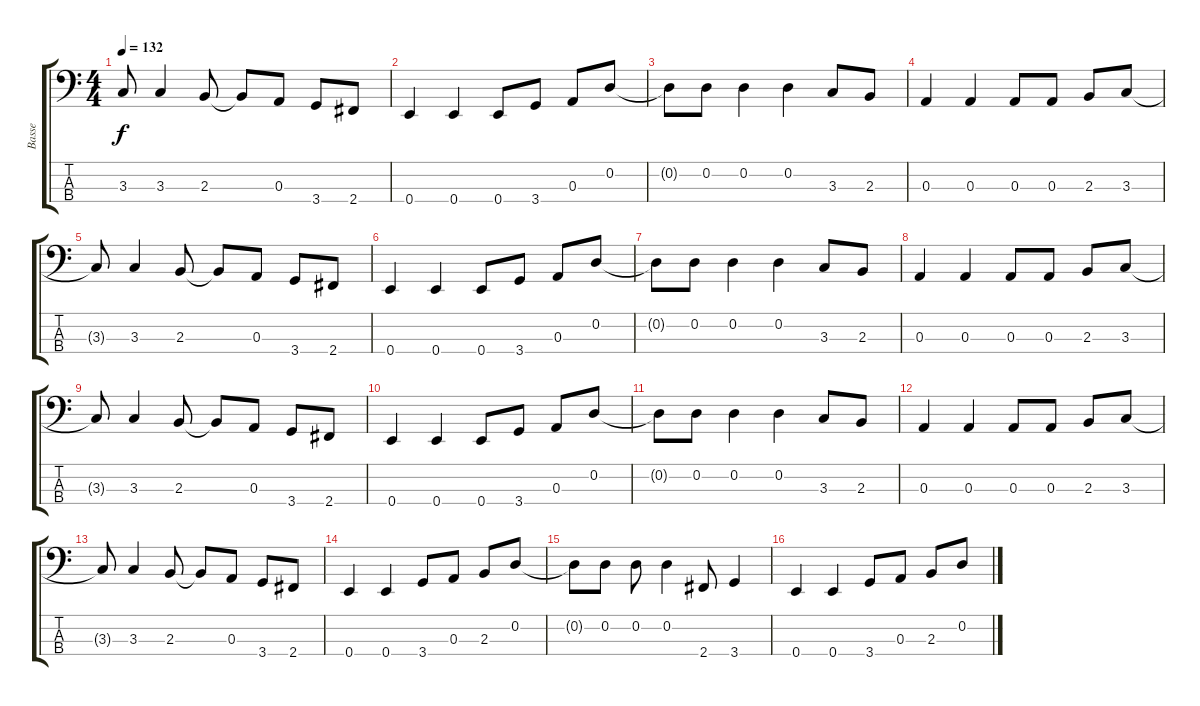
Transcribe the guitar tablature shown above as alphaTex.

\track ("Basse" "Basse") {instrument electricbasspick}
\staff {score tabs}
\tuning (G2 D2 A1 E1) {hide}
\ts (4 4)
\tempo 132
\clef f4
\ks c
3.3{t}.8{dy f} 3.3.4 2.3.8 2.3{t}.8 0.3.8 3.4.8 2.4.8 |
0.4.4 0.4.4 0.4.8 3.4.8 0.3.8 0.2.8 |
0.2{t}.8 0.2.8 0.2.4 0.2.4 3.3.8 2.3.8 |
0.3.4 0.3.4 0.3.8 0.3.8 2.3.8 3.3.8 |
3.3{t}.8 3.3.4 2.3.8 2.3{t}.8 0.3.8 3.4.8 2.4.8 |
0.4.4 0.4.4 0.4.8 3.4.8 0.3.8 0.2.8 |
0.2{t}.8 0.2.8 0.2.4 0.2.4 3.3.8 2.3.8 |
0.3.4 0.3.4 0.3.8 0.3.8 2.3.8 3.3.8 |
3.3{t}.8 3.3.4 2.3.8 2.3{t}.8 0.3.8 3.4.8 2.4.8 |
0.4.4 0.4.4 0.4.8 3.4.8 0.3.8 0.2.8 |
0.2{t}.8 0.2.8 0.2.4 0.2.4 3.3.8 2.3.8 |
0.3.4 0.3.4 0.3.8 0.3.8 2.3.8 3.3.8 |
3.3{t}.8 3.3.4 2.3.8 2.3{t}.8 0.3.8 3.4.8 2.4.8 |
0.4.4 0.4.4 3.4.8 0.3.8 2.3.8 0.2.8 |
0.2{t}.8 0.2.8 0.2.8 0.2.4 2.4.8 3.4.4 |
0.4.4 0.4.4 3.4.8 0.3.8 2.3.8 0.2.8
